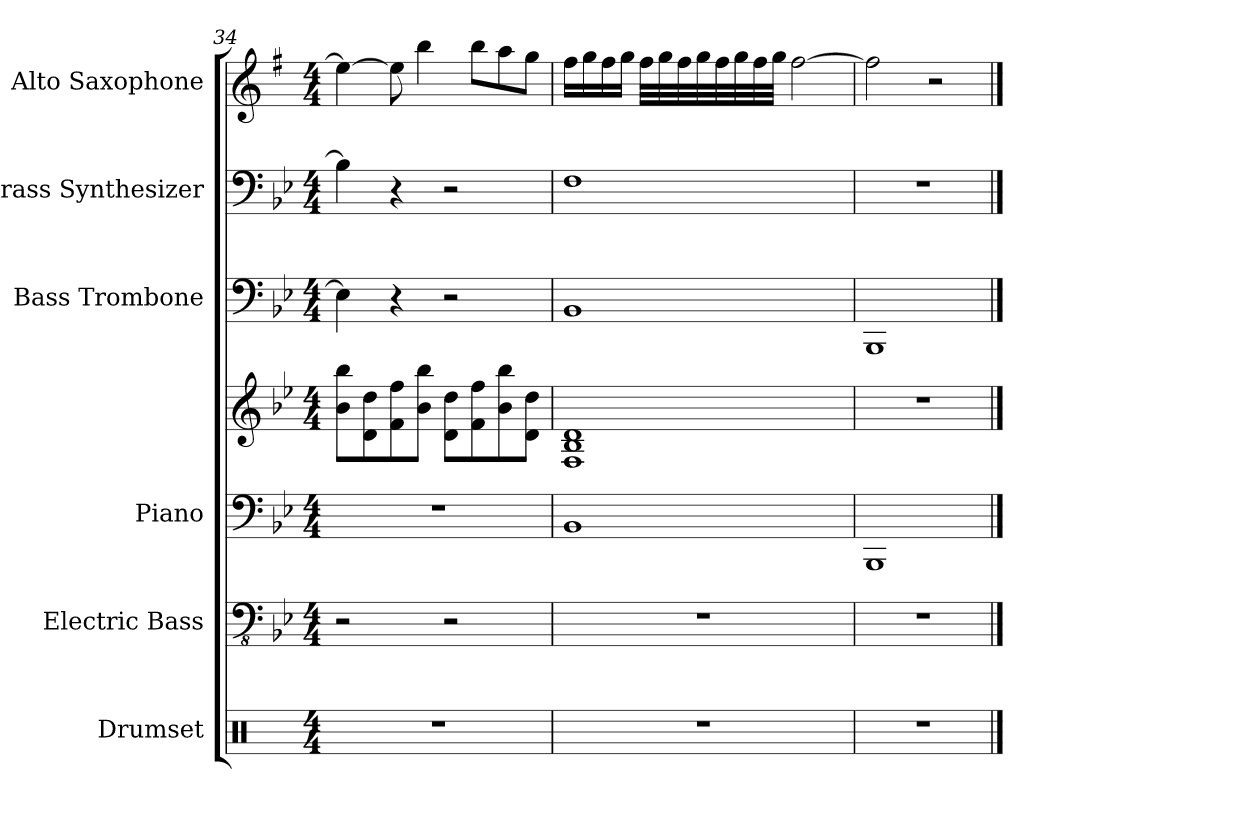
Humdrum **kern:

**kern	**kern	**kern	**kern	**kern	**kern	**kern
*part6	*part5	*part4	*part4	*part3	*part2	*part1
*staff7	*staff6	*staff5	*staff4	*staff3	*staff2	*staff1
*I"Drumset	*I"Electric Bass	*I"Piano	*	*I"Bass Trombone	*I"Brass Synthesizer	*I"Alto Saxophone
*I'Drs.	*I'El. B.	*I'Pno.	*	*I'B. Tbn.	*I'Synth.	*I'A. Sax.
*clefX	*clefFv4	*clefF4	*clefG2	*clefF4	*clefF4	*clefG2
*	*	*	*	*	*	*ITrd5c9
*k[]	*k[b-e-]	*k[b-e-]	*k[b-e-]	*k[b-e-]	*k[b-e-]	*k[b-e-]
*M4/4	*M4/4	*M4/4	*M4/4	*M4/4	*M4/4	*M4/4
=34	=34	=34	=34	=34	=34	=34
1r	2r	1r	8b-\ 8bb-\L	4E-\]	4B-\]	4g\_
.	.	.	8d\ 8dd\	.	.	.
.	.	.	8f\ 8ff\	4r	4r	8g\]
.	.	.	8b-\ 8bb-\J	.	.	4dd\
.	2r	.	8d\ 8dd\L	2r	2r	.
.	.	.	8f\ 8ff\	.	.	8dd\L
.	.	.	8b-\ 8bb-\	.	.	8cc\
.	.	.	8d\ 8dd\J	.	.	8b-\J
=35	=35	=35	=35	=35	=35	=35
1r	1r	1BB-	1F 1B- 1d	1BB-	1F	16a\LL
.	.	.	.	.	.	16b-\
.	.	.	.	.	.	16a\
.	.	.	.	.	.	16b-\JJ
.	.	.	.	.	.	32a\LLL
.	.	.	.	.	.	32b-\
.	.	.	.	.	.	32a\
.	.	.	.	.	.	32b-\
.	.	.	.	.	.	32a\
.	.	.	.	.	.	32b-\
.	.	.	.	.	.	32a\
.	.	.	.	.	.	32b-\JJJ
.	.	.	.	.	.	[2a\
=36	=36	=36	=36	=36	=36	=36
1r	1r	1BBB-	1r	1BBB-	1r	2a\]
.	.	.	.	.	.	2r
==	==	==	==	==	==	==
*-	*-	*-	*-	*-	*-	*-
